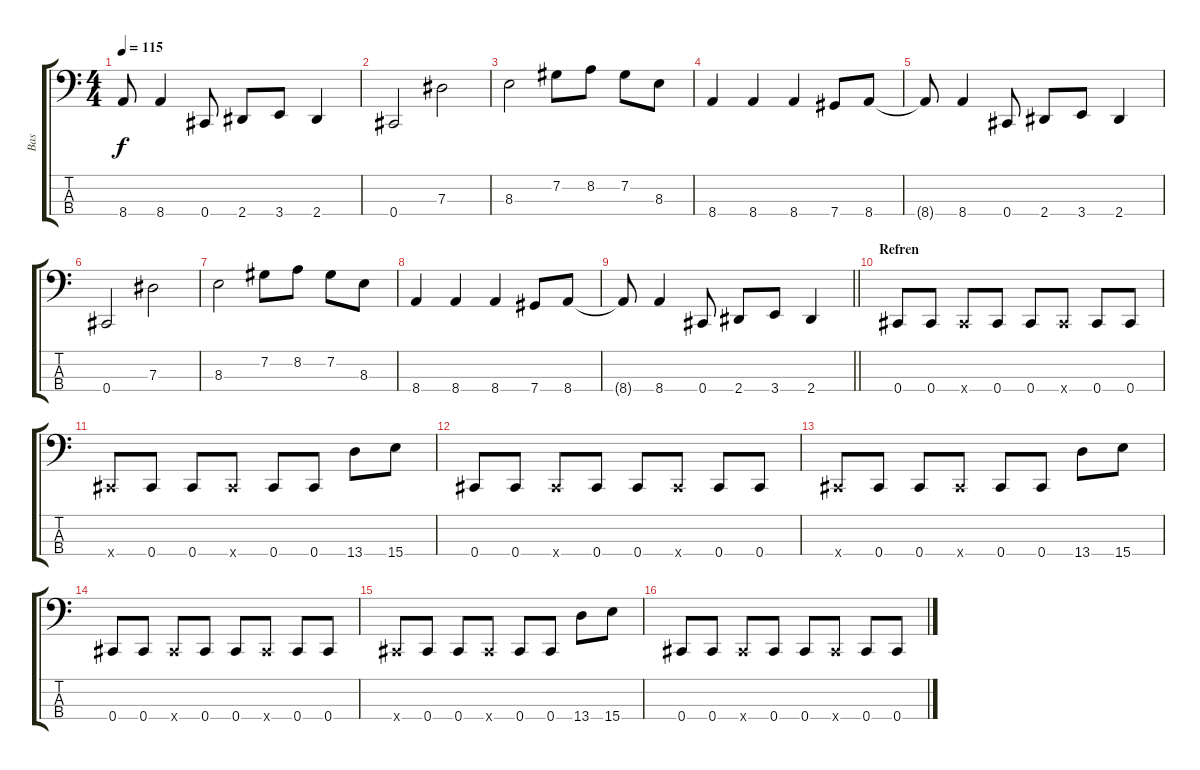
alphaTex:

\track ("Bas" "Bas") {instrument electricbassfinger}
\staff {score tabs}
\tuning (Gb2 Db2 Ab1 Db1) {hide}
\ts (4 4)
\tempo 115
\clef f4
\ks c
8.4{t}.8{dy f} 8.4.4 0.4.8 2.4.8 3.4.8 2.4.4 |
0.4.2 7.3.2 |
8.3.2 7.2.8 8.2.8 7.2.8 8.3.8 |
8.4.4 8.4.4 8.4.4 7.4.8 8.4.8 |
8.4{t}.8 8.4.4 0.4.8 2.4.8 3.4.8 2.4.4 |
0.4.2 7.3.2 |
8.3.2 7.2.8 8.2.8 7.2.8 8.3.8 |
8.4.4 8.4.4 8.4.4 7.4.8 8.4.8 |
\barLineRight lightlight
8.4{t}.8 8.4.4 0.4.8 2.4.8 3.4.8 2.4.4 |
\section ("" "Refren")
0.4.8 0.4.8 0.4{x}.8 0.4.8 0.4.8 0.4{x}.8 0.4.8 0.4.8 |
0.4{x}.8 0.4.8 0.4.8 0.4{x}.8 0.4.8 0.4.8 13.4.8 15.4.8 |
0.4.8 0.4.8 0.4{x}.8 0.4.8 0.4.8 0.4{x}.8 0.4.8 0.4.8 |
0.4{x}.8 0.4.8 0.4.8 0.4{x}.8 0.4.8 0.4.8 13.4.8 15.4.8 |
0.4.8 0.4.8 0.4{x}.8 0.4.8 0.4.8 0.4{x}.8 0.4.8 0.4.8 |
0.4{x}.8 0.4.8 0.4.8 0.4{x}.8 0.4.8 0.4.8 13.4.8 15.4.8 |
0.4.8 0.4.8 0.4{x}.8 0.4.8 0.4.8 0.4{x}.8 0.4.8 0.4.8
